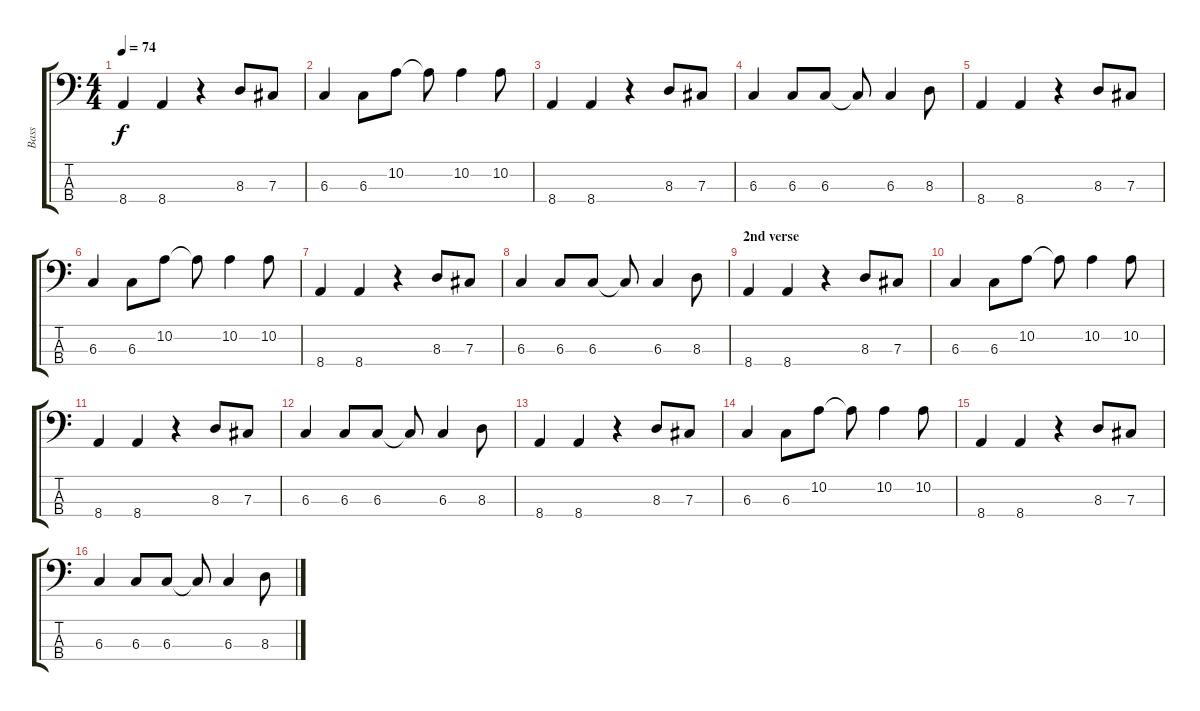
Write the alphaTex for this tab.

\track ("Bass" "Bass") {instrument electricbassfinger}
\staff {score tabs}
\tuning (E2 B1 Gb1 Db1) {hide}
\ts (4 4)
\tempo 74
\clef f4
\ks c
8.4.4{dy f} 8.4.4 r.4 8.3.8 7.3.8 |
6.3.4 6.3.8 10.2.8 10.2{t}.8 10.2.4 10.2.8 |
8.4.4 8.4.4 r.4 8.3.8 7.3.8 |
6.3.4 6.3.8 6.3.8 6.3{t}.8 6.3.4 8.3.8 |
8.4.4 8.4.4 r.4 8.3.8 7.3.8 |
6.3.4 6.3.8 10.2.8 10.2{t}.8 10.2.4 10.2.8 |
8.4.4 8.4.4 r.4 8.3.8 7.3.8 |
6.3.4 6.3.8 6.3.8 6.3{t}.8 6.3.4 8.3.8 |
\section ("" "2nd verse")
8.4.4 8.4.4 r.4 8.3.8 7.3.8 |
6.3.4 6.3.8 10.2.8 10.2{t}.8 10.2.4 10.2.8 |
8.4.4 8.4.4 r.4 8.3.8 7.3.8 |
6.3.4 6.3.8 6.3.8 6.3{t}.8 6.3.4 8.3.8 |
8.4.4 8.4.4 r.4 8.3.8 7.3.8 |
6.3.4 6.3.8 10.2.8 10.2{t}.8 10.2.4 10.2.8 |
8.4.4 8.4.4 r.4 8.3.8 7.3.8 |
6.3.4 6.3.8 6.3.8 6.3{t}.8 6.3.4 8.3.8
